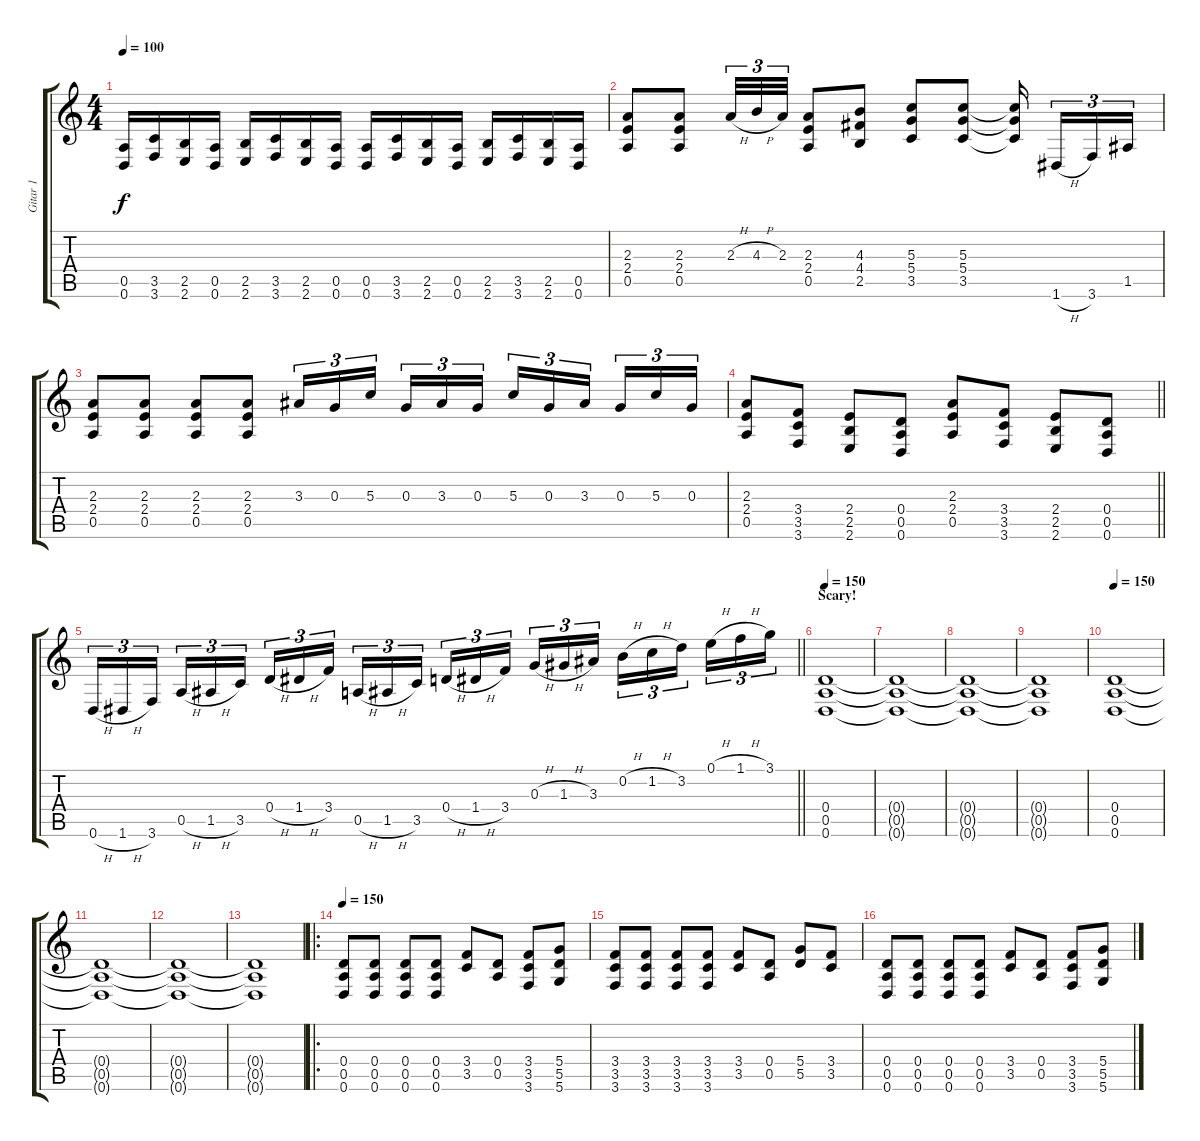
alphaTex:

\track ("Gitar 1" "Gitar 1") {instrument overdrivenguitar}
\staff {score tabs}
\tuning (E4 B3 G3 D3 A2 D2) {hide}
\ts (4 4)
\tempo 100
\clef g2
\ks c
(0.5 0.6).16{dy f} (3.5 3.6).16 (2.5 2.6).16 (0.5 0.6).16 (2.5 2.6).16 (3.5 3.6).16 (2.5 2.6).16 (0.5 0.6).16 (0.5 0.6).16 (3.5 3.6).16 (2.5 2.6).16 (0.5 0.6).16 (2.5 2.6).16 (3.5 3.6).16 (2.5 2.6).16 (0.5 0.6).16 |
(2.3 2.4 0.5).8 (2.3 2.4 0.5).8 2.3{h}.32{tu (3 2)} 4.3{h}.32{tu (3 2)} 2.3.32{tu (3 2)} (2.3 2.4 0.5).8 (4.3 4.4 2.5).8 (5.3 5.4 3.5).8 (5.3 5.4 3.5).8 (5.3{t} 5.4{t} 3.5{t}).16{beam splitsecondary} 1.6{h}.16{tu (3 2)} 3.6.16{tu (3 2)} 1.5.16{tu (3 2)} |
(2.3 2.4 0.5).8 (2.3 2.4 0.5).8 (2.3 2.4 0.5).8 (2.3 2.4 0.5).8 3.3.16{tu (3 2)} 0.3.16{tu (3 2)} 5.3.16{tu (3 2) beam splitsecondary} 0.3.16{tu (3 2)} 3.3.16{tu (3 2)} 0.3.16{tu (3 2)} 5.3.16{tu (3 2)} 0.3.16{tu (3 2)} 3.3.16{tu (3 2) beam splitsecondary} 0.3.16{tu (3 2)} 5.3.16{tu (3 2)} 0.3.16{tu (3 2)} |
\barLineRight lightlight
(2.3 2.4 0.5).8 (3.4 3.5 3.6).8 (2.4 2.5 2.6).8 (0.4 0.5 0.6).8 (2.3 2.4 0.5).8 (3.4 3.5 3.6).8 (2.4 2.5 2.6).8 (0.4 0.5 0.6).8 |
\barLineRight lightlight
0.6{h}.16{tu (3 2)} 1.6{h}.16{tu (3 2)} 3.6.16{tu (3 2) beam splitsecondary} 0.5{h}.16{tu (3 2)} 1.5{h}.16{tu (3 2)} 3.5.16{tu (3 2)} 0.4{h}.16{tu (3 2)} 1.4{h}.16{tu (3 2)} 3.4.16{tu (3 2) beam splitsecondary} 0.5{h}.16{tu (3 2)} 1.5{h}.16{tu (3 2)} 3.5.16{tu (3 2)} 0.4{h}.16{tu (3 2)} 1.4{h}.16{tu (3 2)} 3.4.16{tu (3 2) beam splitsecondary} 0.3{h}.16{tu (3 2)} 1.3{h}.16{tu (3 2)} 3.3.16{tu (3 2)} 0.2{h}.16{tu (3 2)} 1.2{h}.16{tu (3 2)} 3.2.16{tu (3 2) beam splitsecondary} 0.1{h}.16{tu (3 2)} 1.1{h}.16{tu (3 2)} 3.1.16{tu (3 2)} |
\section ("" "Scary!")
\tempo 150
(0.4 0.5 0.6).1 |
(0.4{t} 0.5{t} 0.6{t}).1{volume 0} |
(0.4{t} 0.5{t} 0.6{t}).1 |
(0.4{t} 0.5{t} 0.6{t}).1 |
\tempo 150
(0.4 0.5 0.6).1{volume 16} |
(0.4{t} 0.5{t} 0.6{t}).1{volume 0} |
(0.4{t} 0.5{t} 0.6{t}).1 |
(0.4{t} 0.5{t} 0.6{t}).1 |
\ro
\tempo 150
(0.4 0.5 0.6).8{volume 16} (0.4 0.5 0.6).8 (0.4 0.5 0.6).8 (0.4 0.5 0.6).8 (3.4 3.5).8 (0.4 0.5).8 (3.4 3.5 3.6).8 (5.4 5.5 5.6).8 |
(3.4 3.5 3.6).8 (3.4 3.5 3.6).8 (3.4 3.5 3.6).8 (3.4 3.5 3.6).8 (3.4 3.5).8 (0.4 0.5).8 (5.4 5.5).8 (3.4 3.5).8 |
(0.4 0.5 0.6).8{volume 16} (0.4 0.5 0.6).8 (0.4 0.5 0.6).8 (0.4 0.5 0.6).8 (3.4 3.5).8 (0.4 0.5).8 (3.4 3.5 3.6).8 (5.4 5.5 5.6).8
